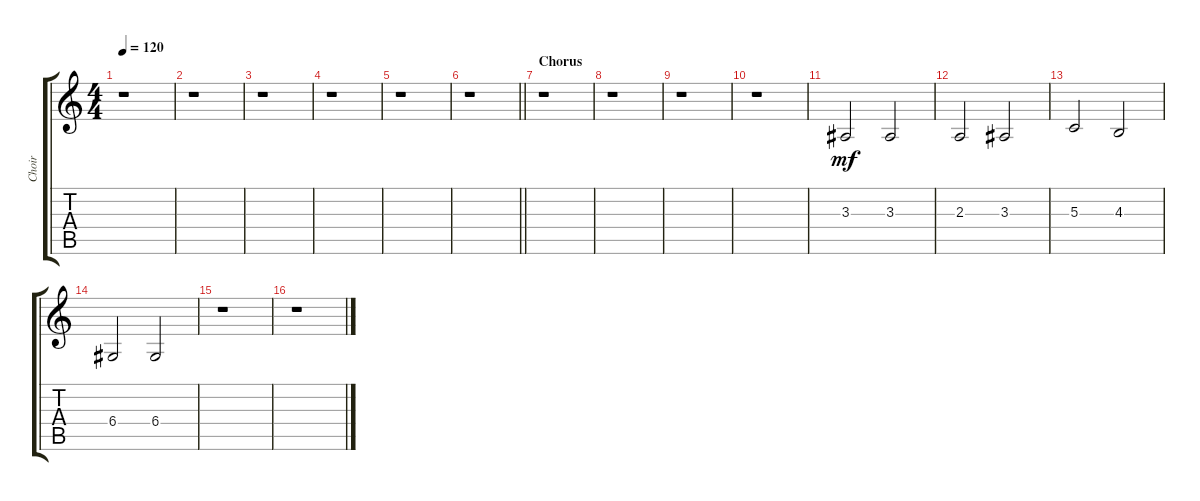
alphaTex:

\track ("Choir" "Choir") {instrument choiraahs}
\staff {score tabs}
\tuning (E4 B3 G3 D3 A2 E2) {hide}
\ts (4 4)
\tempo 120
\clef g2
\ks c
r.1{dy mf} |
r.1 |
r.1 |
r.1 |
r.1 |
\barLineRight lightlight
r.1 |
\section ("" "Chorus")
r.1 |
r.1 |
r.1 |
r.1 |
3.3.2{balance 8} 3.3.2 |
2.3.2 3.3.2 |
5.3.2 4.3.2 |
6.4.2 6.4.2 |
r.1 |
r.1
